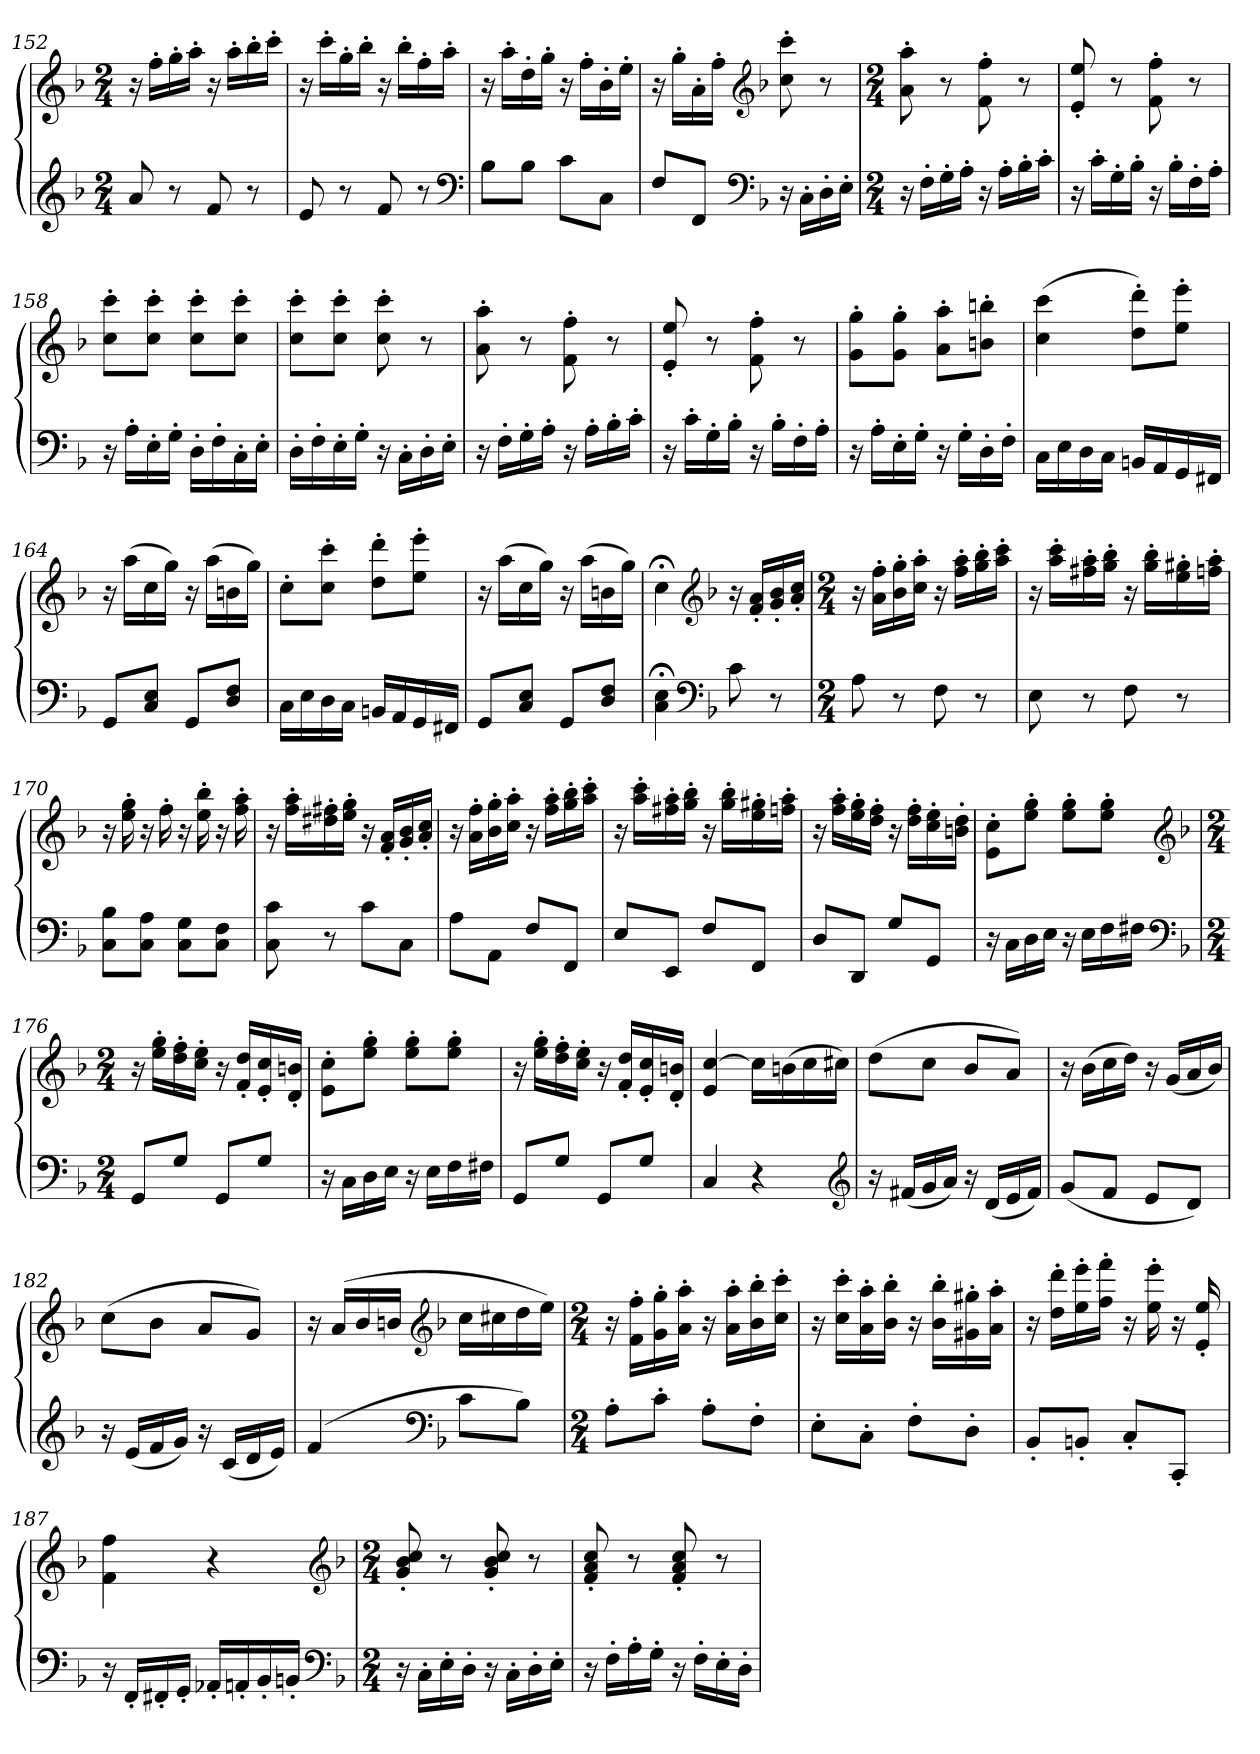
**kern	**kern
*part1	*part1
*staff2	*staff1
*clefG2	*clefG2
*k[b-]	*k[b-]
*F:	*F:
*M2/4	*M2/4
=152	=152
8a	16r
.	16ff'LL
8r	16gg'
.	16aa'JJ
8f	16r
.	16aa'LL
8r	16bb-'
.	16ccc'JJ
=153	=153
8e	16r
.	16ccc'LL
8r	16gg'
.	16bb-'JJ
8f	16r
.	16bb-'LL
8r	16ff'
.	16aa'JJ
*clefF4	*
=154	=154
8B-L	16r
.	16aa'LL
8B-J	16dd'
.	16gg'JJ
8cL	16r
.	16ff'LL
8CJ	16b-'
.	16ee'JJ
=155	=155
8FL	16r
.	16gg'LL
8FFJ	16a'
.	16ff'JJ
*clefF4	*clefG2
*k[b-]	*k[b-]
*F:	*F:
16r	8cc' 8ccc'
16C'LL	.
16D'	8r
16E'JJ	.
=156	=156
*M2/4	*M2/4
16r	8a' 8aa'
16F'LL	.
16G'	8r
16A'JJ	.
16r	8f' 8ff'
16A'LL	.
16B-'	8r
16c'JJ	.
=157	=157
16r	8e' 8ee'
16c'LL	.
16G'	8r
16B-'JJ	.
16r	8f' 8ff'
16B-'LL	.
16F'	8r
16A'JJ	.
=158	=158
16r	8cc' 8ccc'L
16A'LL	.
16E'	8cc' 8ccc'J
16G'JJ	.
16D'LL	8cc' 8ccc'L
16F'	.
16C'	8cc' 8ccc'J
16E'JJ	.
=159	=159
16D'LL	8cc' 8ccc'L
16F'	.
16E'	8cc' 8ccc'J
16G'JJ	.
16r	8cc' 8ccc'
16C'LL	.
16D'	8r
16E'JJ	.
=160	=160
16r	8a' 8aa'
16F'LL	.
16G'	8r
16A'JJ	.
16r	8f' 8ff'
16A'LL	.
16B-'	8r
16c'JJ	.
=161	=161
16r	8e' 8ee'
16c'LL	.
16G'	8r
16B-'JJ	.
16r	8f' 8ff'
16B-'LL	.
16F'	8r
16A'JJ	.
=162	=162
16r	8g' 8gg'L
16A'LL	.
16E'	8g' 8gg'J
16G'JJ	.
16r	8a' 8aa'L
16G'LL	.
16D'	8bn' 8bbn'J
16F'JJ	.
=163	=163
16CLL	(4cc 4ccc
16E	.
16D	.
16CJJ	.
16BBnLL	8dd' 8ddd'L)
16AA	.
16GG	8ee' 8eee'J
16FF#XJJ	.
=164	=164
8GGL	16r
.	(16aaLL
8C 8EJ	16cc
.	16ggJJ)
8GGL	16r
.	(16aaLL
8D 8FJ	16bn
.	16ggJJ)
=165	=165
16CLL	8cc'L
16E	.
16D	8cc' 8ccc'J
16CJJ	.
16BBnLL	8dd' 8ddd'L
16AA	.
16GG	8ee' 8eee'J
16FF#XJJ	.
=166	=166
8GGL	16r
.	(16aaLL
8C 8EJ	16cc
.	16ggJJ)
8GGL	16r
.	(16aaLL
8D 8FJ	16bn
.	16ggJJ)
=167	=167
4C;< 4E;<	4cc;<
*clefF4	*clefG2
*k[b-]	*k[b-]
*F:	*F:
8c	16r
.	16f' 16a'LL
8r	16g' 16b-'
.	16a' 16cc'JJ
=168	=168
*M2/4	*M2/4
8A	16r
.	16a' 16ff'LL
8r	16b-' 16gg'
.	16cc' 16aa'JJ
8F	16r
.	16ff' 16aa'LL
8r	16gg' 16bb-'
.	16aa' 16ccc'JJ
=169	=169
8E	16r
.	16aa' 16ccc'LL
8r	16ff#X' 16aa'
.	16gg' 16bb-'JJ
8F	16r
.	16gg' 16bb-'LL
8r	16ee' 16gg#X'
.	16ffn' 16aa'JJ
=170	=170
8C 8B-L	16r
.	16ee' 16gg'
8C 8AJ	16r
.	16ff'
8C 8GL	16r
.	16ee' 16bb-'
8C 8FJ	16r
.	16ff' 16aa'
=171	=171
8C 8c	16r
.	16ff' 16aa'LL
8r	16dd#X' 16ff#X'
.	16ee' 16gg'JJ
8cL	16r
.	16f' 16a'LL
8CJ	16g' 16b-'
.	16a' 16cc'JJ
=172	=172
8AL	16r
.	16a' 16ff'LL
8AAJ	16b-' 16gg'
.	16cc' 16aa'JJ
8FL	16r
.	16ff' 16aa'LL
8FFJ	16gg' 16bb-'
.	16aa' 16ccc'JJ
=173	=173
8EL	16r
.	16aa' 16ccc'LL
8EEJ	16ff#X' 16aa'
.	16gg' 16bb-'JJ
8FL	16r
.	16gg' 16bb-'LL
8FFJ	16ee' 16gg#X'
.	16ffn' 16aa'JJ
=174	=174
8DL	16r
.	16ff' 16aa'LL
8DDJ	16ee' 16gg'
.	16dd' 16ff'JJ
8GL	16r
.	16dd' 16ff'LL
8GGJ	16cc' 16ee'
.	16bn' 16dd'JJ
=175	=175
16r	8e' 8cc'L
16CLL	.
16D	8ee' 8gg'J
16EJJ	.
16r	8ee' 8gg'L
16ELL	.
16F	8ee' 8gg'J
16F#XJJ	.
*clefF4	*clefG2
*k[b-]	*k[b-]
*F:	*F:
=176	=176
*M2/4	*M2/4
8GGL	16r
.	16ee' 16gg'LL
8GJ	16dd' 16ff'
.	16cc' 16ee'JJ
8GGL	16r
.	16f' 16dd'LL
8GJ	16e' 16cc'
.	16d' 16bn'JJ
=177	=177
16r	8e' 8cc'L
16CLL	.
16D	8ee' 8gg'J
16EJJ	.
16r	8ee' 8gg'L
16ELL	.
16F	8ee' 8gg'J
16F#XJJ	.
=178	=178
8GGL	16r
.	16ee' 16gg'LL
8GJ	16dd' 16ff'
.	16cc' 16ee'JJ
8GGL	16r
.	16f' 16dd'LL
8GJ	16e' 16cc'
.	16d' 16bn'JJ
=179	=179
4C	4e [4cc
4r	16ccLL]
.	(16bn
.	16cc
.	16cc#XJJ)
*clefG2	*
=180	=180
16r	(8ddL
(16f#XLL	.
16g	8ccJ
16aJJ)	.
16r	8b-L
(16dLL	.
16e	8aJ)
16f#JJ)	.
=181	=181
(8gL	16r
.	(16b-LL
8fJ	16cc
.	16ddJJ)
8eL	16r
.	(16gLL
8dJ)	16a
.	16b-JJ)
=182	=182
16r	(8ccL
(16eLL	.
16f	8b-J
16gJJ)	.
16r	8aL
(16cLL	.
16d	8gJ)
16eJJ)	.
=183	=183
(4f	16r
.	(16aLL
.	16b-
.	16bnJJ
*clefF4	*clefG2
*k[b-]	*k[b-]
*F:	*F:
8cL	16ccLL
.	16cc#X
8B-J)	16dd
.	16eeJJ)
=184	=184
*M2/4	*M2/4
8A'L	16r
.	16f' 16ff'LL
8c'J	16g' 16gg'
.	16a' 16aa'JJ
8A'L	16r
.	16a' 16aa'LL
8F'J	16b-' 16bb-'
.	16cc' 16ccc'JJ
=185	=185
8E'L	16r
.	16cc' 16ccc'LL
8C'J	16a' 16aa'
.	16b-' 16bb-'JJ
8F'L	16r
.	16b-' 16bb-'LL
8D'J	16g#X' 16gg#X'
.	16a' 16aa'JJ
=186	=186
8BB-'L	16r
.	16dd' 16ddd'LL
8BBn'J	16ee' 16eee'
.	16ff' 16fff'JJ
8C'L	16r
.	16ee' 16eee'
8CC'J	16r
.	16e' 16ee'
=187	=187
16r	4f 4ff
16FF'LL	.
16FF#X'	.
16GG'JJ	.
16AA-X'LL	4r
16AAn'	.
16BB-'	.
16BBn'JJ	.
*clefF4	*clefG2
*k[b-]	*k[b-]
*F:	*F:
=188	=188
*M2/4	*M2/4
16r	8g' 8b-' 8cc'
16C'LL	.
16E'	8r
16D'JJ	.
16r	8g' 8b-' 8cc'
16C'LL	.
16D'	8r
16E'JJ	.
=189	=189
16r	8f' 8a' 8cc'
16F'LL	.
16A'	8r
16G'JJ	.
16r	8f' 8a' 8cc'
16F'LL	.
16E'	8r
16D'JJ	.
=	=
*-	*-
